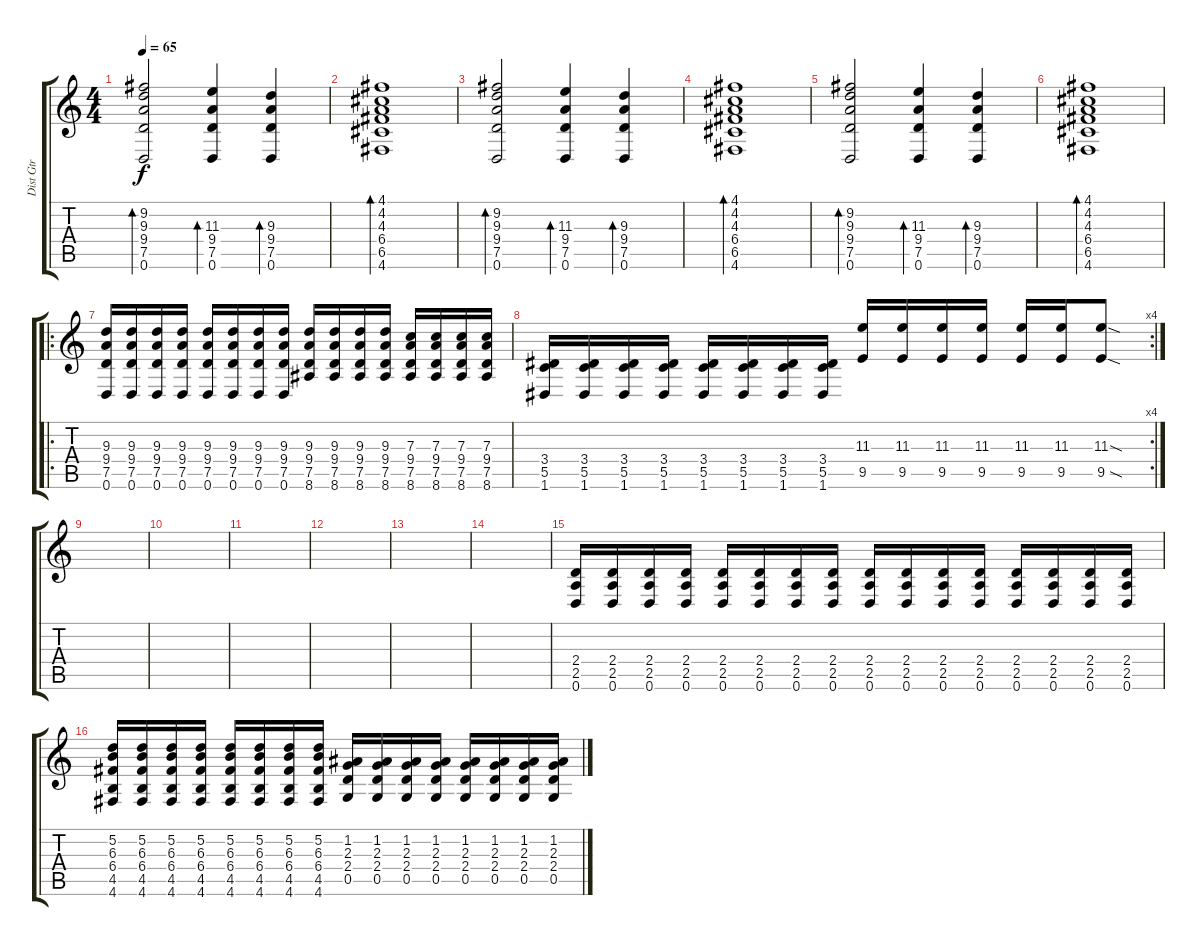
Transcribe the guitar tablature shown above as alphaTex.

\track ("Dist Gtr" "Dist Gtr") {instrument distortionguitar}
\staff {score tabs}
\tuning (D4 A3 F3 C3 G2 D2) {hide}
\ts (4 4)
\tempo 65
\clef g2
\ks c
(9.2 9.3 9.4 7.5 0.6).2{bd 120 dy f} (11.3 9.4 7.5 0.6).4{bd 120} (9.3 9.4 7.5 0.6).4{bd 120} |
(4.1 4.2 4.3 6.4 6.5 4.6).1{bd 120} |
(9.2 9.3 9.4 7.5 0.6).2{bd 120} (11.3 9.4 7.5 0.6).4{bd 120} (9.3 9.4 7.5 0.6).4{bd 120} |
(4.1 4.2 4.3 6.4 6.5 4.6).1{bd 120} |
(9.2 9.3 9.4 7.5 0.6).2{bd 120} (11.3 9.4 7.5 0.6).4{bd 120} (9.3 9.4 7.5 0.6).4{bd 120} |
(4.1 4.2 4.3 6.4 6.5 4.6).1{bd 120} |
\ro
(9.3 9.4 7.5 0.6).16 (9.3 9.4 7.5 0.6).16 (9.3 9.4 7.5 0.6).16 (9.3 9.4 7.5 0.6).16 (9.3 9.4 7.5 0.6).16 (9.3 9.4 7.5 0.6).16 (9.3 9.4 7.5 0.6).16 (9.3 9.4 7.5 0.6).16 (9.3 9.4 7.5 8.6).16 (9.3 9.4 7.5 8.6).16 (9.3 9.4 7.5 8.6).16 (9.3 9.4 7.5 8.6).16 (7.3 9.4 7.5 8.6).16 (7.3 9.4 7.5 8.6).16 (7.3 9.4 7.5 8.6).16 (7.3 9.4 7.5 8.6).16 |
\rc 4
(3.4 5.5 1.6).16 (3.4 5.5 1.6).16 (3.4 5.5 1.6).16 (3.4 5.5 1.6).16 (3.4 5.5 1.6).16 (3.4 5.5 1.6).16 (3.4 5.5 1.6).16 (3.4 5.5 1.6).16 (11.3 9.5).16 (11.3 9.5).16 (11.3 9.5).16 (11.3 9.5).16 (11.3 9.5).16 (11.3 9.5).16 (11.3{sod} 9.5{sod}).8 |
|
|
|
|
|
|
(2.4 2.5 0.6).16 (2.4 2.5 0.6).16 (2.4 2.5 0.6).16 (2.4 2.5 0.6).16 (2.4 2.5 0.6).16 (2.4 2.5 0.6).16 (2.4 2.5 0.6).16 (2.4 2.5 0.6).16 (2.4 2.5 0.6).16 (2.4 2.5 0.6).16 (2.4 2.5 0.6).16 (2.4 2.5 0.6).16 (2.4 2.5 0.6).16 (2.4 2.5 0.6).16 (2.4 2.5 0.6).16 (2.4 2.5 0.6).16 |
(5.2 6.3 6.4 4.5 4.6).16 (5.2 6.3 6.4 4.5 4.6).16 (5.2 6.3 6.4 4.5 4.6).16 (5.2 6.3 6.4 4.5 4.6).16 (5.2 6.3 6.4 4.5 4.6).16 (5.2 6.3 6.4 4.5 4.6).16 (5.2 6.3 6.4 4.5 4.6).16 (5.2 6.3 6.4 4.5 4.6).16 (1.2 2.3 2.4 0.5).16 (1.2 2.3 2.4 0.5).16 (1.2 2.3 2.4 0.5).16 (1.2 2.3 2.4 0.5).16 (1.2 2.3 2.4 0.5).16 (1.2 2.3 2.4 0.5).16 (1.2 2.3 2.4 0.5).16 (1.2 2.3 2.4 0.5).16
